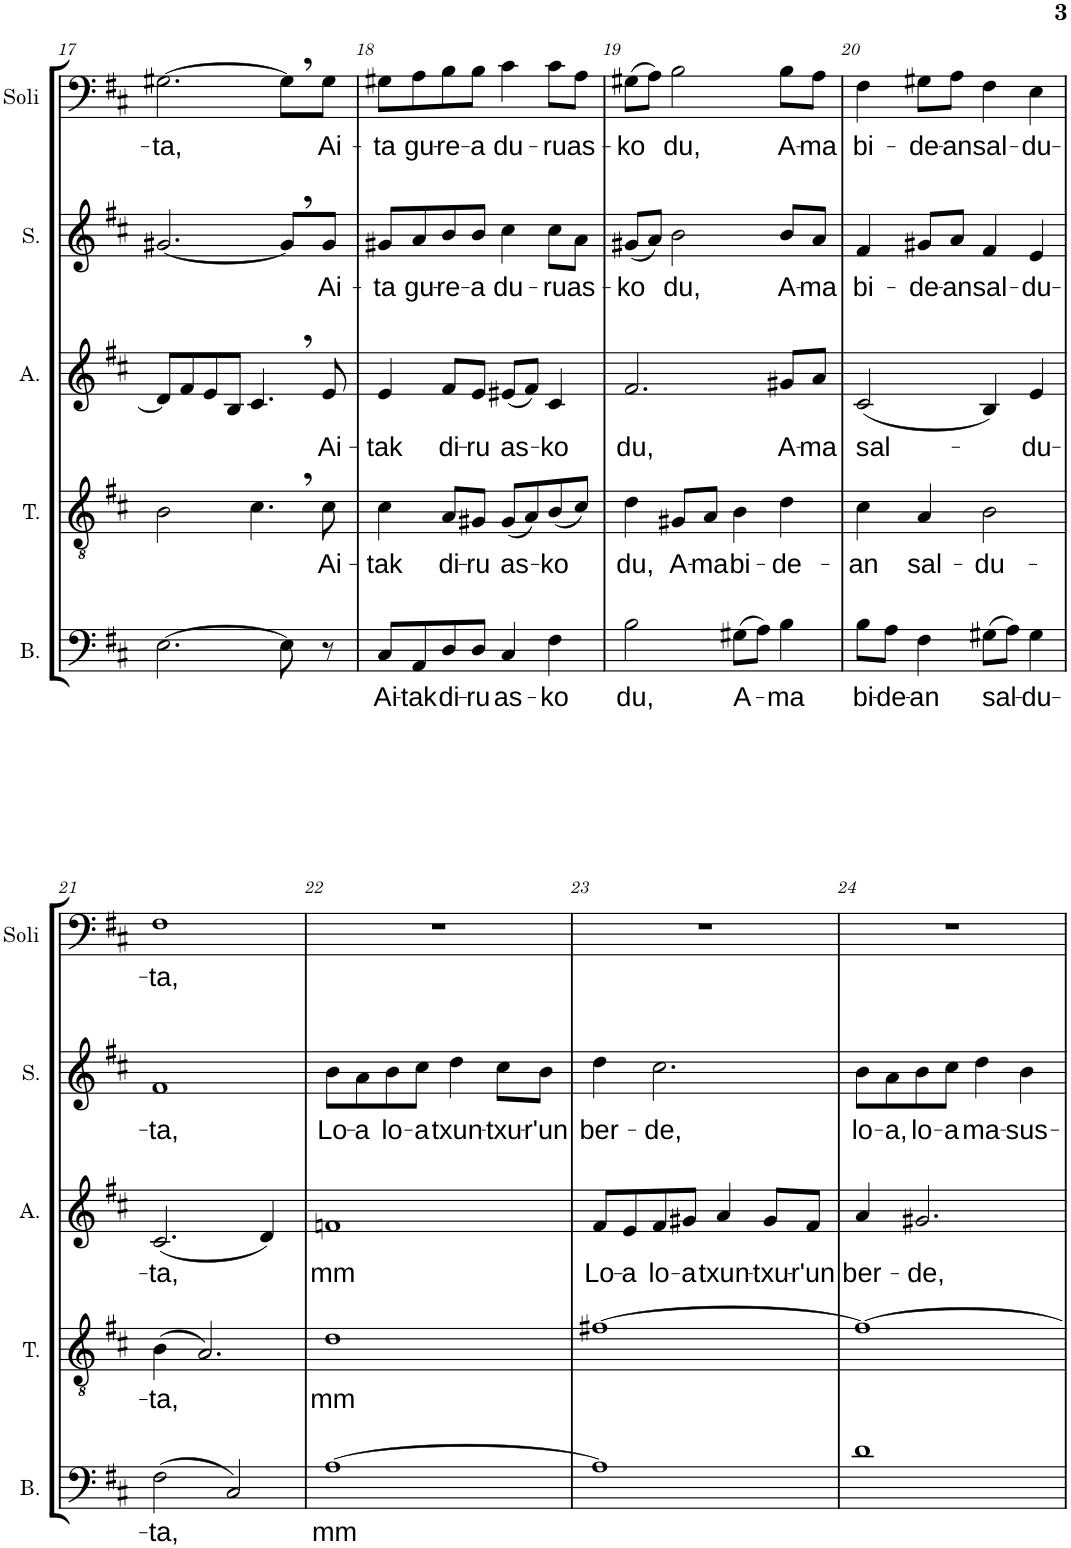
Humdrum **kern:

**kern	**text	**kern	**text	**kern	**text	**kern	**text	**kern	**text
*part5	*part5	*part4	*part4	*part3	*part3	*part2	*part2	*part1	*part1
*staff5	*staff5	*staff4	*staff4	*staff3	*staff3	*staff2	*staff2	*staff1	*staff1
*I"Basse	*	*I"Ténor	*	*I"Alto	*	*I"Soprano	*	*I"Soli	*
*I'B.	*	*I'T.	*	*I'A.	*	*I'S.	*	*I'Soli	*
!!LO:PB:g=z
*clefF4	*	*clefGv2	*	*clefG2	*	*clefG2	*	*clefF4	*
*k[f#c#]	*	*k[f#c#]	*	*k[f#c#]	*	*k[f#c#]	*	*k[f#c#]	*
*M4/4	*	*M4/4	*	*M4/4	*	*M4/4	*	*M4/4	*
=17	=17	=17	=17	=17	=17	=17	=17	=17	=17
!	!	!	!	!	!	!	!	!	!LO:LY:b
[2.E\	.	2B\	.	8d#/L]	.	[2.g#X/	.	[2.G#X\	-ta,
.	.	.	.	8f#/	.	.	.	.	.
.	.	.	.	8e/	.	.	.	.	.
.	.	.	.	8B/J	.	.	.	.	.
.	.	4.c#,\	.	4.c#,/	.	.	.	.	.
8E\]	.	.	.	.	.	8g#,/L]	.	8G#,\L]	.
!	!	!	!LO:LY:b	!	!LO:LY:b	!	!LO:LY:b	!	!LO:LY:b
8r	.	8c#\	Ai-	8e/	Ai-	8g#/J	Ai-	8G#\J	Ai-
=18	=18	=18	=18	=18	=18	=18	=18	=18	=18
!	!LO:LY:b	!	!LO:LY:b	!	!LO:LY:b	!	!LO:LY:b	!	!LO:LY:b
8C#/L	Ai-	4c#\	-tak	4e/	-tak	8g#X/L	-ta	8G#X\L	-ta
!	!LO:LY:b	!	!	!	!	!	!LO:LY:b	!	!LO:LY:b
8AA/	-tak	.	.	.	.	8a/	gu-	8A\	gu-
!	!LO:LY:b	!	!LO:LY:b	!	!LO:LY:b	!	!LO:LY:b	!	!LO:LY:b
8D/	di-	8A/L	di-	8f#/L	di-	8b/	-re-	8B\	-re-
!	!LO:LY:b	!	!LO:LY:b	!	!LO:LY:b	!	!LO:LY:b	!	!LO:LY:b
8D/J	-ru	8G#X/J	-ru	8e/J	-ru	8b/J	-a	8B\J	-a
!	!LO:LY:b	!	!LO:LY:b	!	!LO:LY:b	!	!LO:LY:b	!	!LO:LY:b
4C#/	as-	(8G#/L	as-	(8e#X/L	as-	4cc#\	du-	4c#\	du-
.	.	8A/)	.	8f#/J)	.	.	.	.	.
!	!LO:LY:b	!	!LO:LY:b	!	!LO:LY:b	!	!LO:LY:b	!	!LO:LY:b
4F#\	-ko	(8B/	-ko	4c#/	-ko	8cc#\L	-ru	8c#\L	-ru
!	!	!	!	!	!	!	!LO:LY:b	!	!LO:LY:b
.	.	8c#/J)	.	.	.	8a\J	as-	8A\J	as-
=19	=19	=19	=19	=19	=19	=19	=19	=19	=19
!	!LO:LY:b	!	!LO:LY:b	!	!LO:LY:b	!	!LO:LY:b	!	!LO:LY:b
2B\	du,	4d\	du,	2.f#/	du,	(8g#X/L	-ko	(8G#X\L	-ko
.	.	.	.	.	.	8a/J)	.	8A\J)	.
!	!	!	!LO:LY:b	!	!	!	!LO:LY:b	!	!LO:LY:b
.	.	8G#X/L	A-	.	.	2b\	du,	2B\	du,
!	!	!	!LO:LY:b	!	!	!	!	!	!
.	.	8A/J	-ma	.	.	.	.	.	.
!	!LO:LY:b	!	!LO:LY:b	!	!	!	!	!	!
(8G#X\L	A-	4B\	bi-	.	.	.	.	.	.
8A\J)	.	.	.	.	.	.	.	.	.
!	!LO:LY:b	!	!LO:LY:b	!	!LO:LY:b	!	!LO:LY:b	!	!LO:LY:b
4B\	-ma	4d\	-de-	8g#X/L	A-	8b/L	A-	8B\L	A-
!	!	!	!	!	!LO:LY:b	!	!LO:LY:b	!	!LO:LY:b
.	.	.	.	8a/J	-ma	8a/J	-ma	8A\J	-ma
=20	=20	=20	=20	=20	=20	=20	=20	=20	=20
!	!LO:LY:b	!	!LO:LY:b	!	!LO:LY:b	!	!LO:LY:b	!	!LO:LY:b
8B\L	bi-	4c#\	-an	(2c#/	sal-	4f#/	bi-	4F#\	bi-
!	!LO:LY:b	!	!	!	!	!	!	!	!
8A\J	-de-	.	.	.	.	.	.	.	.
!	!LO:LY:b	!	!LO:LY:b	!	!	!	!LO:LY:b	!	!LO:LY:b
4F#\	-an	4A/	sal-	.	.	8g#X/L	-de-	8G#X\L	-de-
!	!	!	!	!	!	!	!LO:LY:b	!	!LO:LY:b
.	.	.	.	.	.	8a/J	-an	8A\J	-an
!	!LO:LY:b	!	!LO:LY:b	!	!	!	!LO:LY:b	!	!LO:LY:b
(8G#X\L	sal-	2B\	-du-	4B/)	.	4f#/	sal-	4F#\	sal-
8A\J)	.	.	.	.	.	.	.	.	.
!	!LO:LY:b	!	!	!	!LO:LY:b	!	!LO:LY:b	!	!LO:LY:b
4G#\	-du-	.	.	4e/	-du-	4e/	-du-	4E\	-du-
!!LO:LB:g=z
=21	=21	=21	=21	=21	=21	=21	=21	=21	=21
!	!LO:LY:b	!	!LO:LY:b	!	!LO:LY:b	!	!LO:LY:b	!	!LO:LY:b
(2F#\	-ta,	(4B\	-ta,	(2.c#/	-ta,	1f#	-ta,	1F#	-ta,
.	.	2.A/)	.	.	.	.	.	.	.
2C#/)	.	.	.	.	.	.	.	.	.
.	.	.	.	4d/)	.	.	.	.	.
=22	=22	=22	=22	=22	=22	=22	=22	=22	=22
!	!LO:LY:b	!	!LO:LY:b	!	!LO:LY:b	!	!LO:LY:b	!	!
[1A	mm	1d	mm	1fn	mm	8b\L	Lo-	1r	.
!	!	!	!	!	!	!	!LO:LY:b	!	!
.	.	.	.	.	.	8a\	-a	.	.
!	!	!	!	!	!	!	!LO:LY:b	!	!
.	.	.	.	.	.	8b\	lo-	.	.
!	!	!	!	!	!	!	!LO:LY:b	!	!
.	.	.	.	.	.	8cc#\J	-a	.	.
!	!	!	!	!	!	!	!LO:LY:b	!	!
.	.	.	.	.	.	4dd\	txun-	.	.
!	!	!	!	!	!	!	!LO:LY:b	!	!
.	.	.	.	.	.	8cc#\L	-txu-	.	.
!	!	!	!	!	!	!	!LO:LY:b	!	!
.	.	.	.	.	.	8b\J	-r'un	.	.
=23	=23	=23	=23	=23	=23	=23	=23	=23	=23
!	!	!	!	!	!LO:LY:b	!	!LO:LY:b	!	!
1A]	.	[1f#X	.	8f#/L	Lo-	4dd\	ber-	1r	.
!	!	!	!	!	!LO:LY:b	!	!	!	!
.	.	.	.	8e/	-a	.	.	.	.
!	!	!	!	!	!LO:LY:b	!	!LO:LY:b	!	!
.	.	.	.	8f#/	lo-	2.cc#\	-de,	.	.
!	!	!	!	!	!LO:LY:b	!	!	!	!
.	.	.	.	8g#X/J	-a	.	.	.	.
!	!	!	!	!	!LO:LY:b	!	!	!	!
.	.	.	.	4a/	txun-	.	.	.	.
!	!	!	!	!	!LO:LY:b	!	!	!	!
.	.	.	.	8g#/L	-txu-	.	.	.	.
!	!	!	!	!	!LO:LY:b	!	!	!	!
.	.	.	.	8f#/J	-r'un	.	.	.	.
=24	=24	=24	=24	=24	=24	=24	=24	=24	=24
!	!	!	!	!	!LO:LY:b	!	!LO:LY:b	!	!
1d	.	1f#_	.	4a/	ber-	8b\L	lo-	1r	.
!	!	!	!	!	!	!	!LO:LY:b	!	!
.	.	.	.	.	.	8a\	-a,	.	.
!	!	!	!	!	!LO:LY:b	!	!LO:LY:b	!	!
.	.	.	.	2.g#X/	-de,	8b\	lo-	.	.
!	!	!	!	!	!	!	!LO:LY:b	!	!
.	.	.	.	.	.	8cc#\J	-a	.	.
!	!	!	!	!	!	!	!LO:LY:b	!	!
.	.	.	.	.	.	4dd\	ma-	.	.
!	!	!	!	!	!	!	!LO:LY:b	!	!
.	.	.	.	.	.	4b\	-sus-	.	.
=	=	=	=	=	=	=	=	=	=
*-	*-	*-	*-	*-	*-	*-	*-	*-	*-
